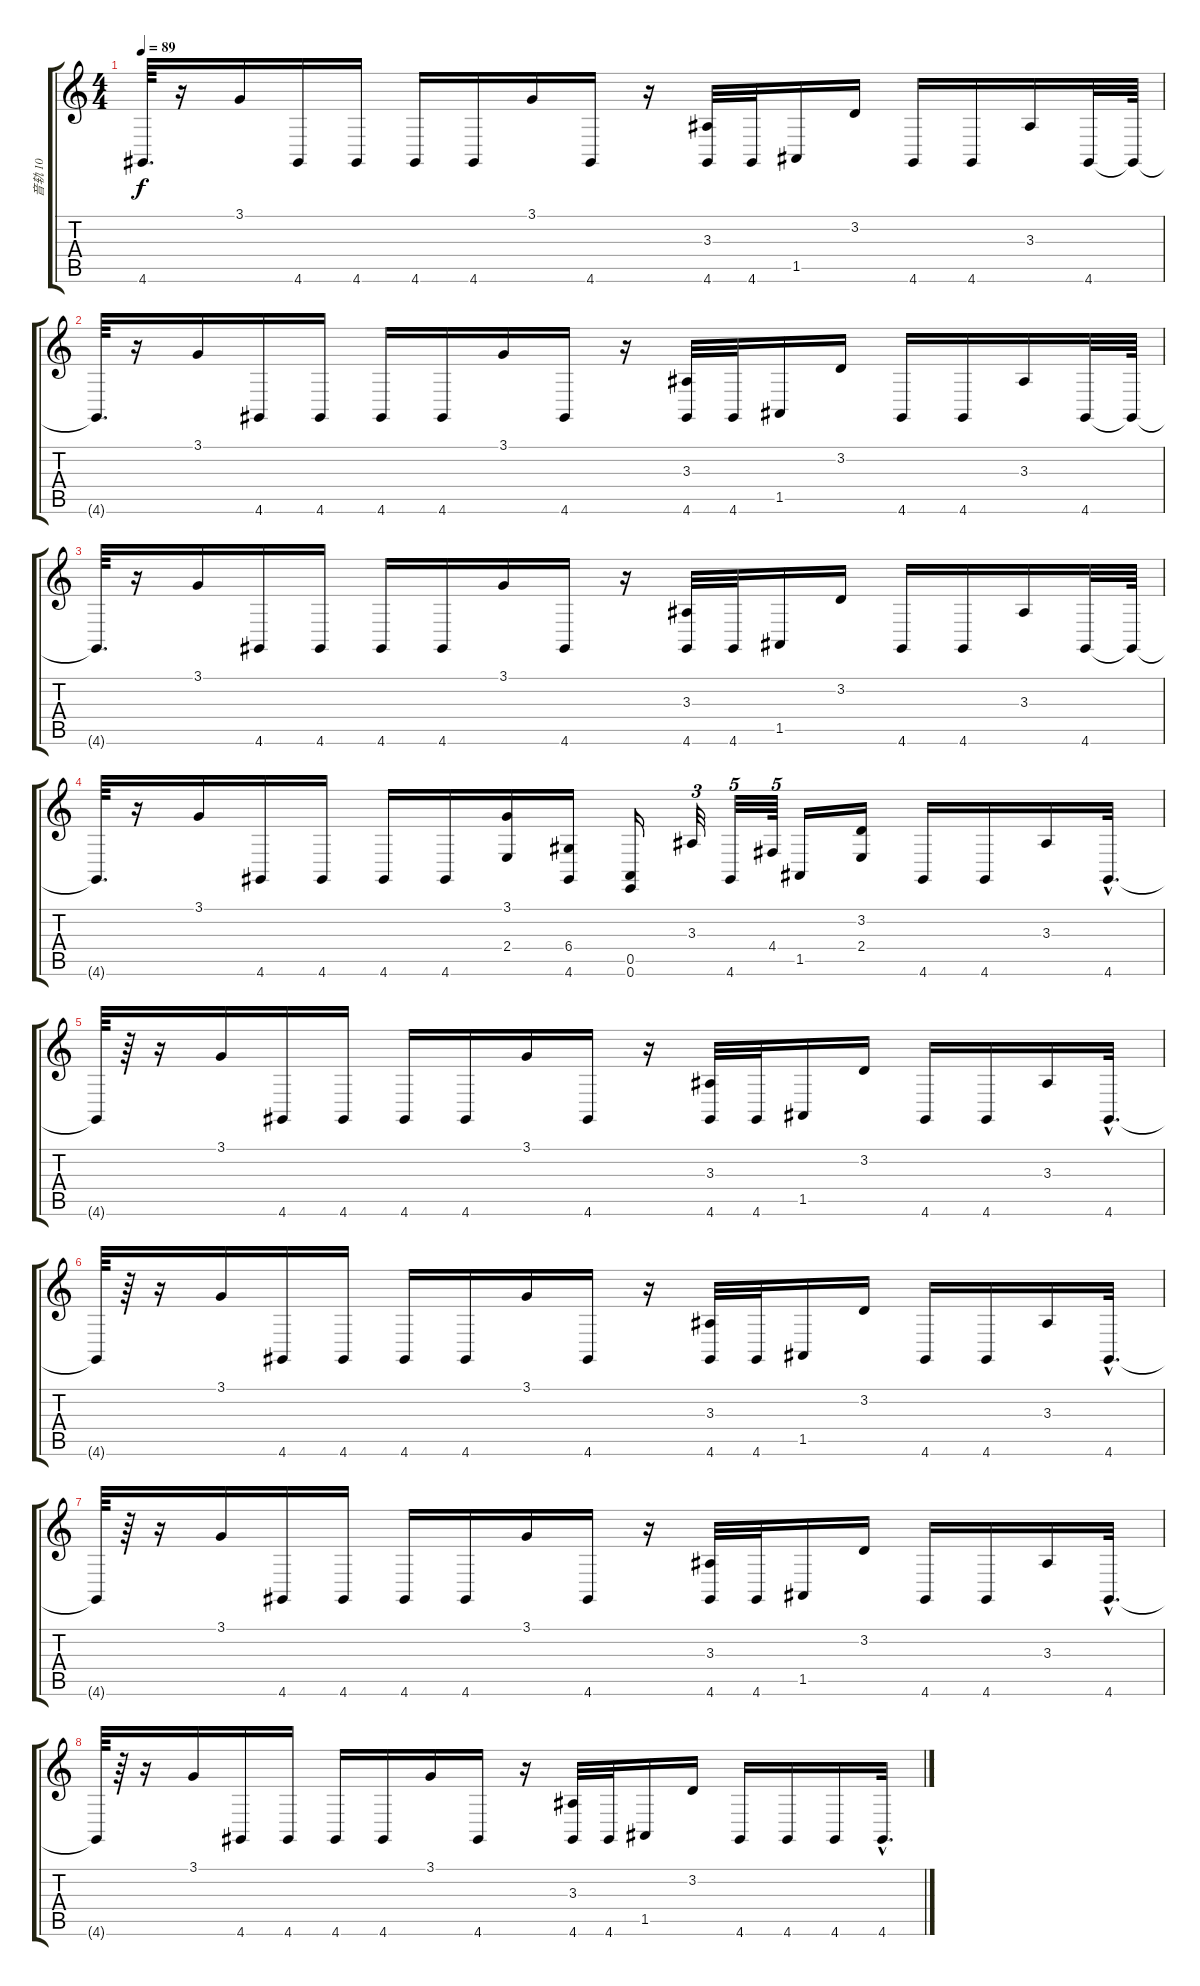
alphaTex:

\track ("音轨 10" "音轨 10") {instrument acousticgrandpiano}
\staff {score tabs}
\tuning (E4 B3 G3 D3 A2 E2) {hide}
\ts (4 4)
\tempo 89
\clef g2
\ks c
4.6{t}.64{d dy f} r.16 3.1.16 4.6.16 4.6.16 4.6.16 4.6.16 3.1.16 4.6.16 r.16 (3.3 4.6).32 4.6.32 1.5.16 3.2.16 4.6.16 4.6.16 3.3.16 4.6.32 4.6{t}.64 |
4.6{t}.64{d} r.16 3.1.16 4.6.16 4.6.16 4.6.16 4.6.16 3.1.16 4.6.16 r.16 (3.3 4.6).32 4.6.32 1.5.16 3.2.16 4.6.16 4.6.16 3.3.16 4.6.32 4.6{t}.64 |
4.6{t}.64{d} r.16 3.1.16 4.6.16 4.6.16 4.6.16 4.6.16 3.1.16 4.6.16 r.16 (3.3 4.6).32 4.6.32 1.5.16 3.2.16 4.6.16 4.6.16 3.3.16 4.6.32 4.6{t}.64 |
4.6{t}.64{d} r.16 3.1.16 4.6.16 4.6.16 4.6.16 4.6.16 (3.1 2.4).16 (6.4 4.6).16 (0.5 0.6).16 3.3.32{tu (3 2)} 4.6.32{tu (5 4)} 4.4.64{tu (5 4)} 1.5.16 (3.2 2.4).16 4.6.16 4.6.16 3.3.16 4.6{hac}.32{d} |
4.6{t}.64 r.64 r.16 3.1.16 4.6.16 4.6.16 4.6.16 4.6.16 3.1.16 4.6.16 r.16 (3.3 4.6).32 4.6.32 1.5.16 3.2.16 4.6.16 4.6.16 3.3.16 4.6{hac}.32{d} |
4.6{t}.64 r.64 r.16 3.1.16 4.6.16 4.6.16 4.6.16 4.6.16 3.1.16 4.6.16 r.16 (3.3 4.6).32 4.6.32 1.5.16 3.2.16 4.6.16 4.6.16 3.3.16 4.6{hac}.32{d} |
4.6{t}.64 r.64 r.16 3.1.16 4.6.16 4.6.16 4.6.16 4.6.16 3.1.16 4.6.16 r.16 (3.3 4.6).32 4.6.32 1.5.16 3.2.16 4.6.16 4.6.16 3.3.16 4.6{hac}.32{d} |
4.6{t}.64 r.64 r.16 3.1.16 4.6.16 4.6.16 4.6.16 4.6.16 3.1.16 4.6.16 r.16 (3.3 4.6).32 4.6.32 1.5.16 3.2.16 4.6.16 4.6.16 4.6.16 4.6{hac}.32{d}
